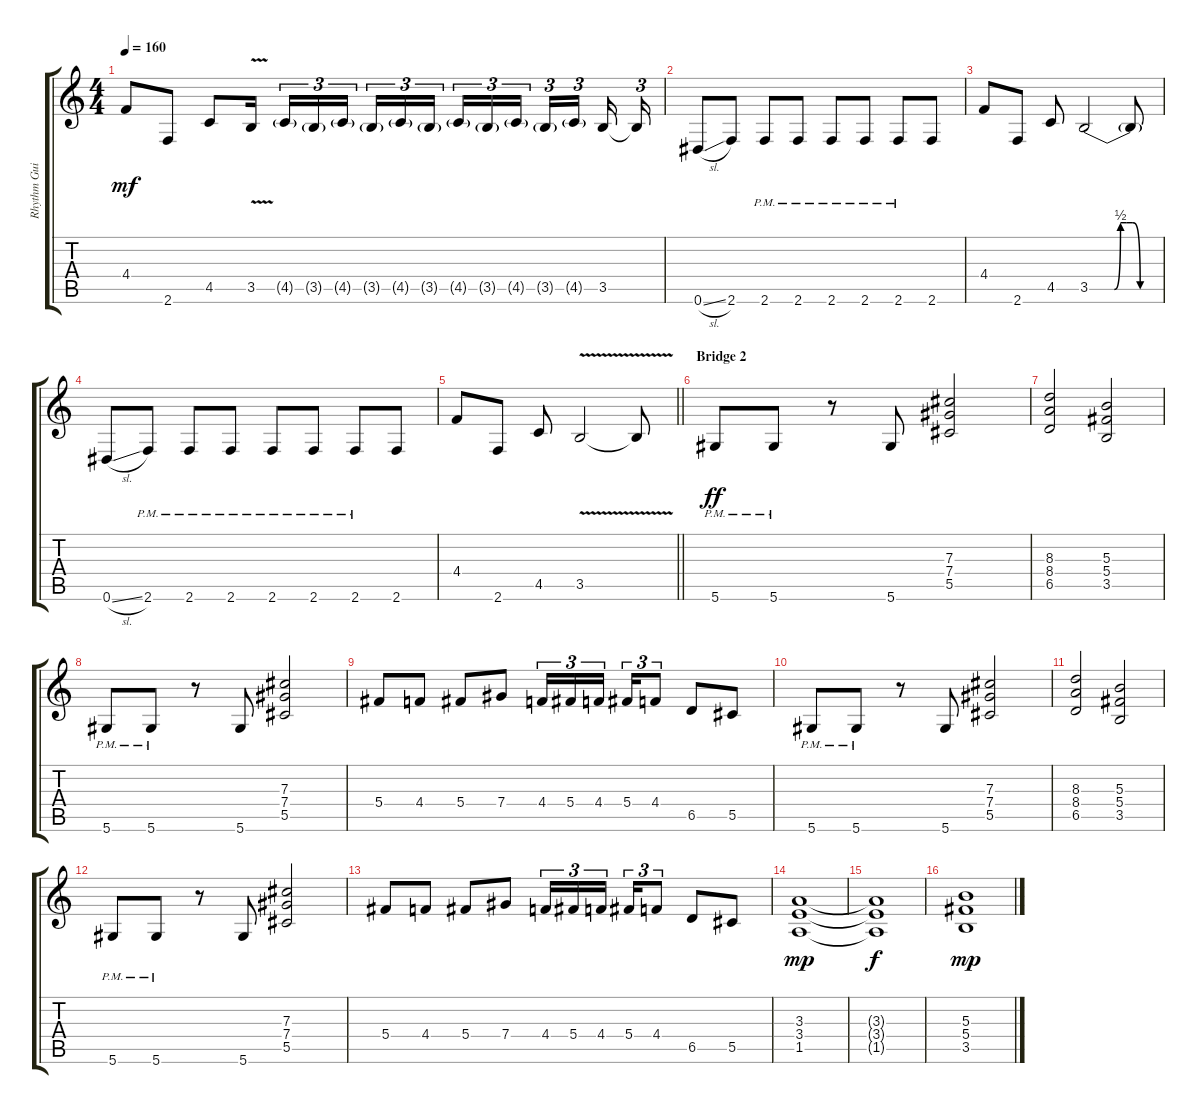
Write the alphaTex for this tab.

\track ("Rhythm Guitar" "Rhythm Gui") {instrument distortionguitar}
\staff {score tabs}
\tuning (Eb4 Bb3 Gb3 Db3 Ab2 Eb2) {hide}
\ts (4 4)
\tempo 160
\clef g2
\ks c
4.4.8{dy mf} 2.6.8 4.5.8 3.5{v}.16{beam splitsecondary} 4.5{g}.16{tu (3 2)} 3.5{g}.16{tu (3 2)} 4.5{g}.16{tu (3 2) beam splitsecondary} 3.5{g}.16{tu (3 2)} 4.5{g}.16{tu (3 2)} 3.5{g}.16{tu (3 2) beam splitsecondary} 4.5{g}.16{tu (3 2)} 3.5{g}.16{tu (3 2)} 4.5{g}.16{tu (3 2) beam splitsecondary} 3.5{g}.16{tu (3 2)} 4.5{g}.16{tu (3 2) beam splitsecondary} 3.5.16 3.5{t}.16{tu (3 2)} |
0.6{sl}.8 2.6.8 2.6{pm}.8 2.6{pm}.8 2.6{pm}.8 2.6{pm}.8 2.6{pm}.8 2.6.8 |
4.4.8 2.6.8 4.5.8 3.5{be (custom 0 0 10 0 20 0 25 2 30 2 35 2 41 0 60 0)}.2 3.5{t}.8 |
0.6{sl}.8 2.6{pm}.8 2.6{pm}.8 2.6{pm}.8 2.6{pm}.8 2.6{pm}.8 2.6{pm}.8 2.6.8 |
\barLineRight lightlight
4.4.8 2.6.8 4.5.8 3.5{v}.2 3.5{t}.8 |
\section ("" "Bridge 2")
5.6{pm}.8{dy ff} 5.6{pm}.8 r.8 5.6.8 (7.3 7.4 5.5).2 |
(8.3 8.4 6.5).2 (5.3 5.4 3.5).2 |
5.6{pm}.8 5.6{pm}.8 r.8 5.6.8 (7.3 7.4 5.5).2 |
5.4.8 4.4.8 5.4.8 7.4.8 4.4.16{tu (3 2)} 5.4.16{tu (3 2)} 4.4.16{tu (3 2) beam splitsecondary} 5.4.16{tu (3 2)} 4.4.8{tu (3 2)} 6.5.8 5.5.8 |
5.6{pm}.8 5.6{pm}.8 r.8 5.6.8 (7.3 7.4 5.5).2 |
(8.3 8.4 6.5).2 (5.3 5.4 3.5).2 |
5.6{pm}.8 5.6{pm}.8 r.8 5.6.8 (7.3 7.4 5.5).2 |
5.4.8 4.4.8 5.4.8 7.4.8 4.4.16{tu (3 2)} 5.4.16{tu (3 2)} 4.4.16{tu (3 2) beam splitsecondary} 5.4.16{tu (3 2)} 4.4.8{tu (3 2)} 6.5.8 5.5.8 |
(3.3 3.4 1.5).1{dy mp} |
(3.3{t} 3.4{t} 1.5{t}).1{dy f} |
(5.3 5.4 3.5).1{dy mp}
